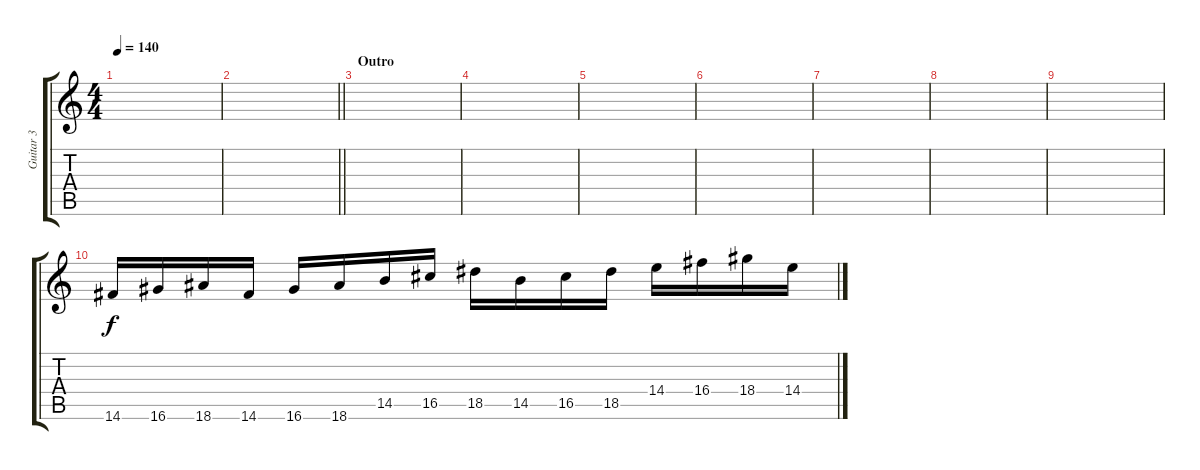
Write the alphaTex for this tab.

\track ("Guitar 3" "Guitar 3") {instrument distortionguitar}
\staff {score tabs}
\tuning (E4 B3 G3 D3 A2 E2) {hide}
\ts (4 4)
\tempo 140
\clef g2
\ks c
|
\barLineRight lightlight
|
\section ("" "Outro")
|
|
|
|
|
|
|
14.6.16 16.6.16 18.6.16 14.6.16 16.6.16 18.6.16 14.5.16 16.5.16 18.5.16 14.5.16 16.5.16 18.5.16 14.4.16 16.4.16 18.4.16 14.4.16
